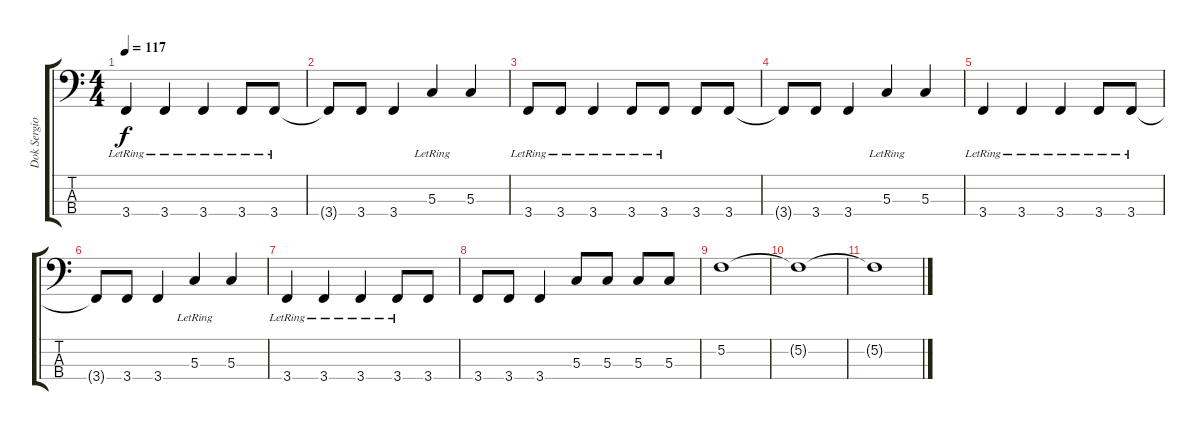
\track ("Dok Sergio(Bass)" "Dok Sergio") {instrument electricbassfinger}
\staff {score tabs}
\tuning (F2 C2 G1 D1) {hide}
\ts (4 4)
\tempo 117
\clef f4
\ks c
3.4{lr}.4{dy f} 3.4{lr}.4 3.4{lr}.4 3.4{lr}.8 3.4{lr}.8 |
3.4{t}.8 3.4.8 3.4.4 5.3{lr}.4 5.3.4 |
3.4{lr}.8 3.4{lr}.8 3.4{lr}.4 3.4{lr}.8 3.4{lr}.8 3.4.8 3.4.8 |
3.4{t}.8 3.4.8 3.4.4 5.3{lr}.4 5.3.4 |
3.4{lr}.4 3.4{lr}.4 3.4{lr}.4 3.4{lr}.8 3.4{lr}.8 |
3.4{t}.8 3.4.8 3.4.4 5.3{lr}.4 5.3.4 |
3.4{lr}.4 3.4{lr}.4 3.4{lr}.4 3.4{lr}.8 3.4.8 |
3.4.8 3.4.8 3.4.4 5.3.8 5.3.8 5.3.8 5.3.8 |
5.2.1 |
5.2{t}.1 |
5.2{t}.1
